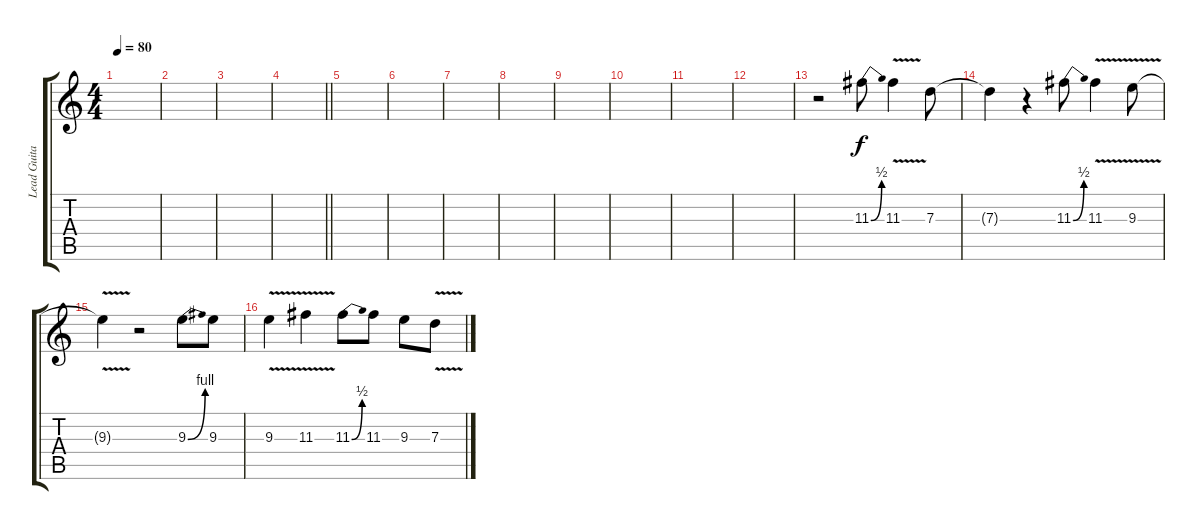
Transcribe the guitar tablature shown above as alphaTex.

\track ("Lead Guitar" "Lead Guita") {instrument overdrivenguitar}
\staff {score tabs}
\tuning (E4 B3 G3 D3 A2 E2) {hide}
\ts (4 4)
\tempo 80
\clef g2
\ks c
|
|
|
\barLineRight lightlight
|
|
|
|
|
|
|
|
|
r.2 11.3{be (bend 0 0 60 2)}.8 11.3{v}.4 7.3.8 |
7.3{t}.4 r.4 11.3{be (bend 0 0 60 2)}.8 11.3{v}.4 9.3{v}.8 |
9.3{t}.4 r.2 9.3{be (bend 0 0 60 4)}.8 9.3.8 |
9.3{v}.4 11.3{v}.4 11.3{be (bend 0 0 60 2)}.8 11.3.8 9.3.8 7.3{v}.8
